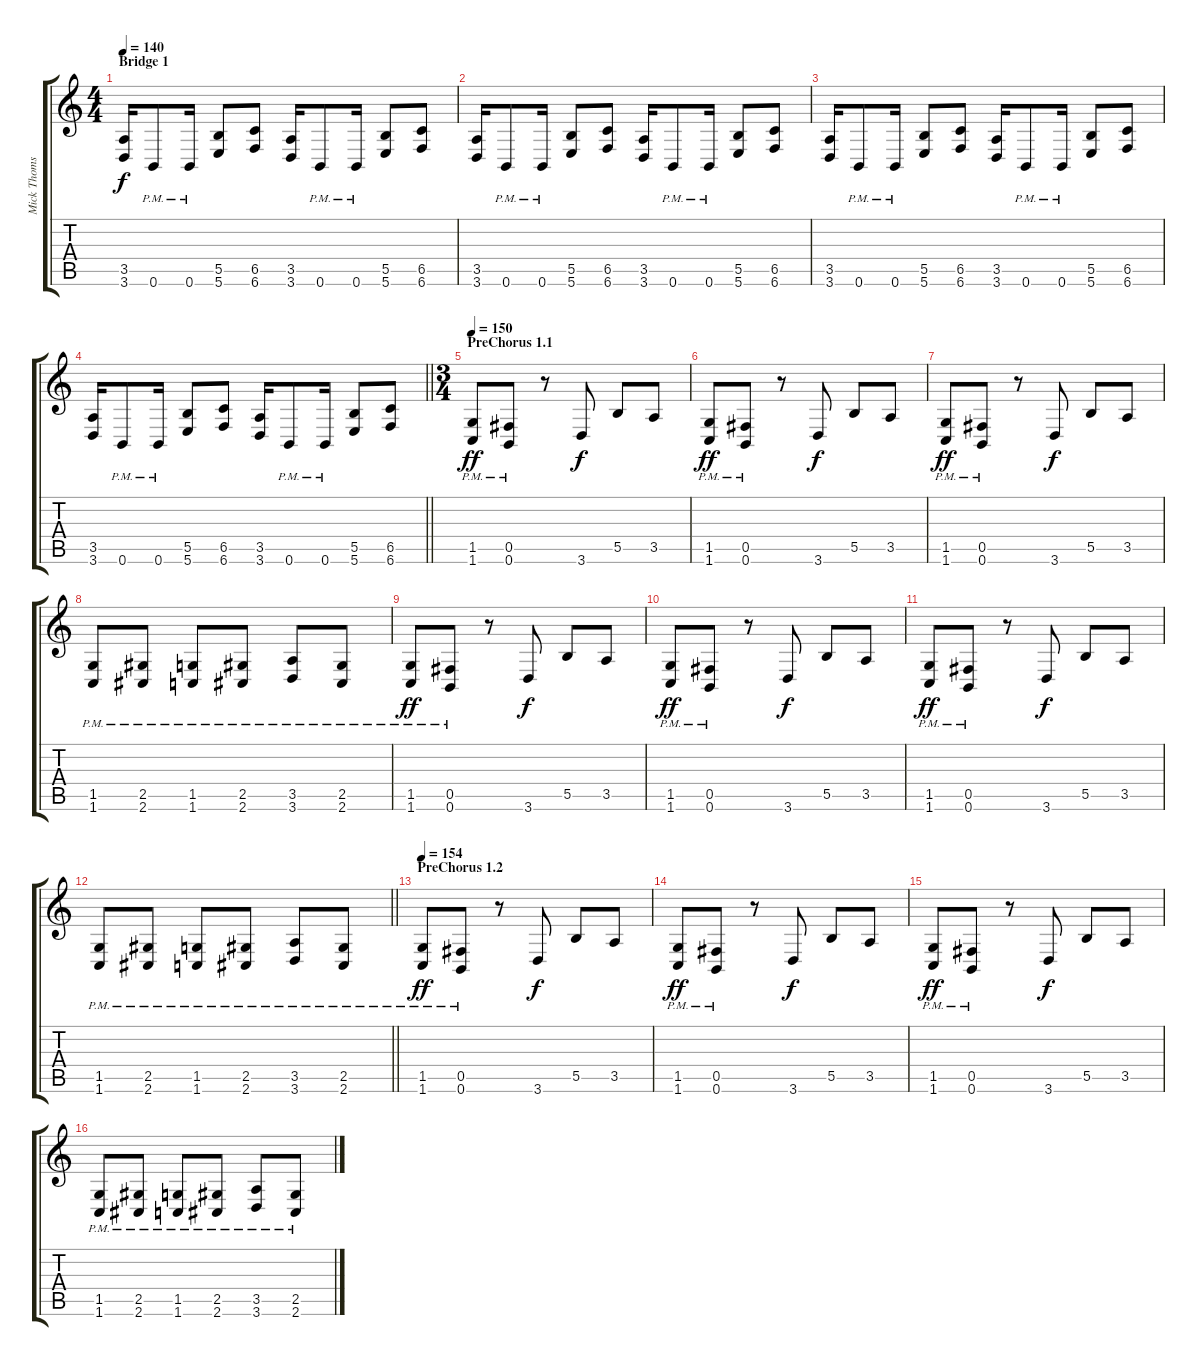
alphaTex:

\track ("Mick Thomson" "Mick Thoms") {instrument distortionguitar}
\staff {score tabs}
\tuning (Db4 Ab3 E3 B2 Gb2 B1) {hide}
\ts (4 4)
\section ("" "Bridge 1")
\tempo 140
\clef g2
\ks c
(3.5 3.6).16{dy f} 0.6{pm}.8 0.6{pm}.16 (5.5 5.6).8 (6.5 6.6).8 (3.5 3.6).16 0.6{pm}.8 0.6{pm}.16 (5.5 5.6).8 (6.5 6.6).8 |
(3.5 3.6).16 0.6{pm}.8 0.6{pm}.16 (5.5 5.6).8 (6.5 6.6).8 (3.5 3.6).16 0.6{pm}.8 0.6{pm}.16 (5.5 5.6).8 (6.5 6.6).8 |
(3.5 3.6).16 0.6{pm}.8 0.6{pm}.16 (5.5 5.6).8 (6.5 6.6).8 (3.5 3.6).16 0.6{pm}.8 0.6{pm}.16 (5.5 5.6).8 (6.5 6.6).8 |
\barLineRight lightlight
(3.5 3.6).16 0.6{pm}.8 0.6{pm}.16 (5.5 5.6).8 (6.5 6.6).8 (3.5 3.6).16 0.6{pm}.8 0.6{pm}.16 (5.5 5.6).8 (6.5 6.6).8 |
\ts (3 4)
\section ("" "PreChorus 1.1")
\tempo 150
(1.5{pm} 1.6{pm}).8{dy ff} (0.5{pm} 0.6{pm}).8 r.8 3.6.8{dy f} 5.5.8 3.5.8 |
(1.5{pm} 1.6{pm}).8{dy ff} (0.5{pm} 0.6{pm}).8 r.8 3.6.8{dy f} 5.5.8 3.5.8 |
(1.5{pm} 1.6{pm}).8{dy ff} (0.5{pm} 0.6{pm}).8 r.8 3.6.8{dy f} 5.5.8 3.5.8 |
(1.5{pm} 1.6{pm}).8 (2.5{pm} 2.6{pm}).8 (1.5{pm} 1.6{pm}).8 (2.5{pm} 2.6{pm}).8 (3.5{pm} 3.6{pm}).8 (2.5{pm} 2.6{pm}).8 |
(1.5{pm} 1.6{pm}).8{dy ff} (0.5{pm} 0.6{pm}).8 r.8 3.6.8{dy f} 5.5.8 3.5.8 |
(1.5{pm} 1.6{pm}).8{dy ff} (0.5{pm} 0.6{pm}).8 r.8 3.6.8{dy f} 5.5.8 3.5.8 |
(1.5{pm} 1.6{pm}).8{dy ff} (0.5{pm} 0.6{pm}).8 r.8 3.6.8{dy f} 5.5.8 3.5.8 |
\barLineRight lightlight
(1.5{pm} 1.6{pm}).8 (2.5{pm} 2.6{pm}).8 (1.5{pm} 1.6{pm}).8 (2.5{pm} 2.6{pm}).8 (3.5{pm} 3.6{pm}).8 (2.5{pm} 2.6{pm}).8 |
\section ("" "PreChorus 1.2")
\tempo 154
(1.5{pm} 1.6{pm}).8{dy ff} (0.5{pm} 0.6{pm}).8 r.8 3.6.8{dy f} 5.5.8 3.5.8 |
(1.5{pm} 1.6{pm}).8{dy ff} (0.5{pm} 0.6{pm}).8 r.8 3.6.8{dy f} 5.5.8 3.5.8 |
(1.5{pm} 1.6{pm}).8{dy ff} (0.5{pm} 0.6{pm}).8 r.8 3.6.8{dy f} 5.5.8 3.5.8 |
(1.5{pm} 1.6{pm}).8 (2.5{pm} 2.6{pm}).8 (1.5{pm} 1.6{pm}).8 (2.5{pm} 2.6{pm}).8 (3.5{pm} 3.6{pm}).8 (2.5{pm} 2.6{pm}).8
